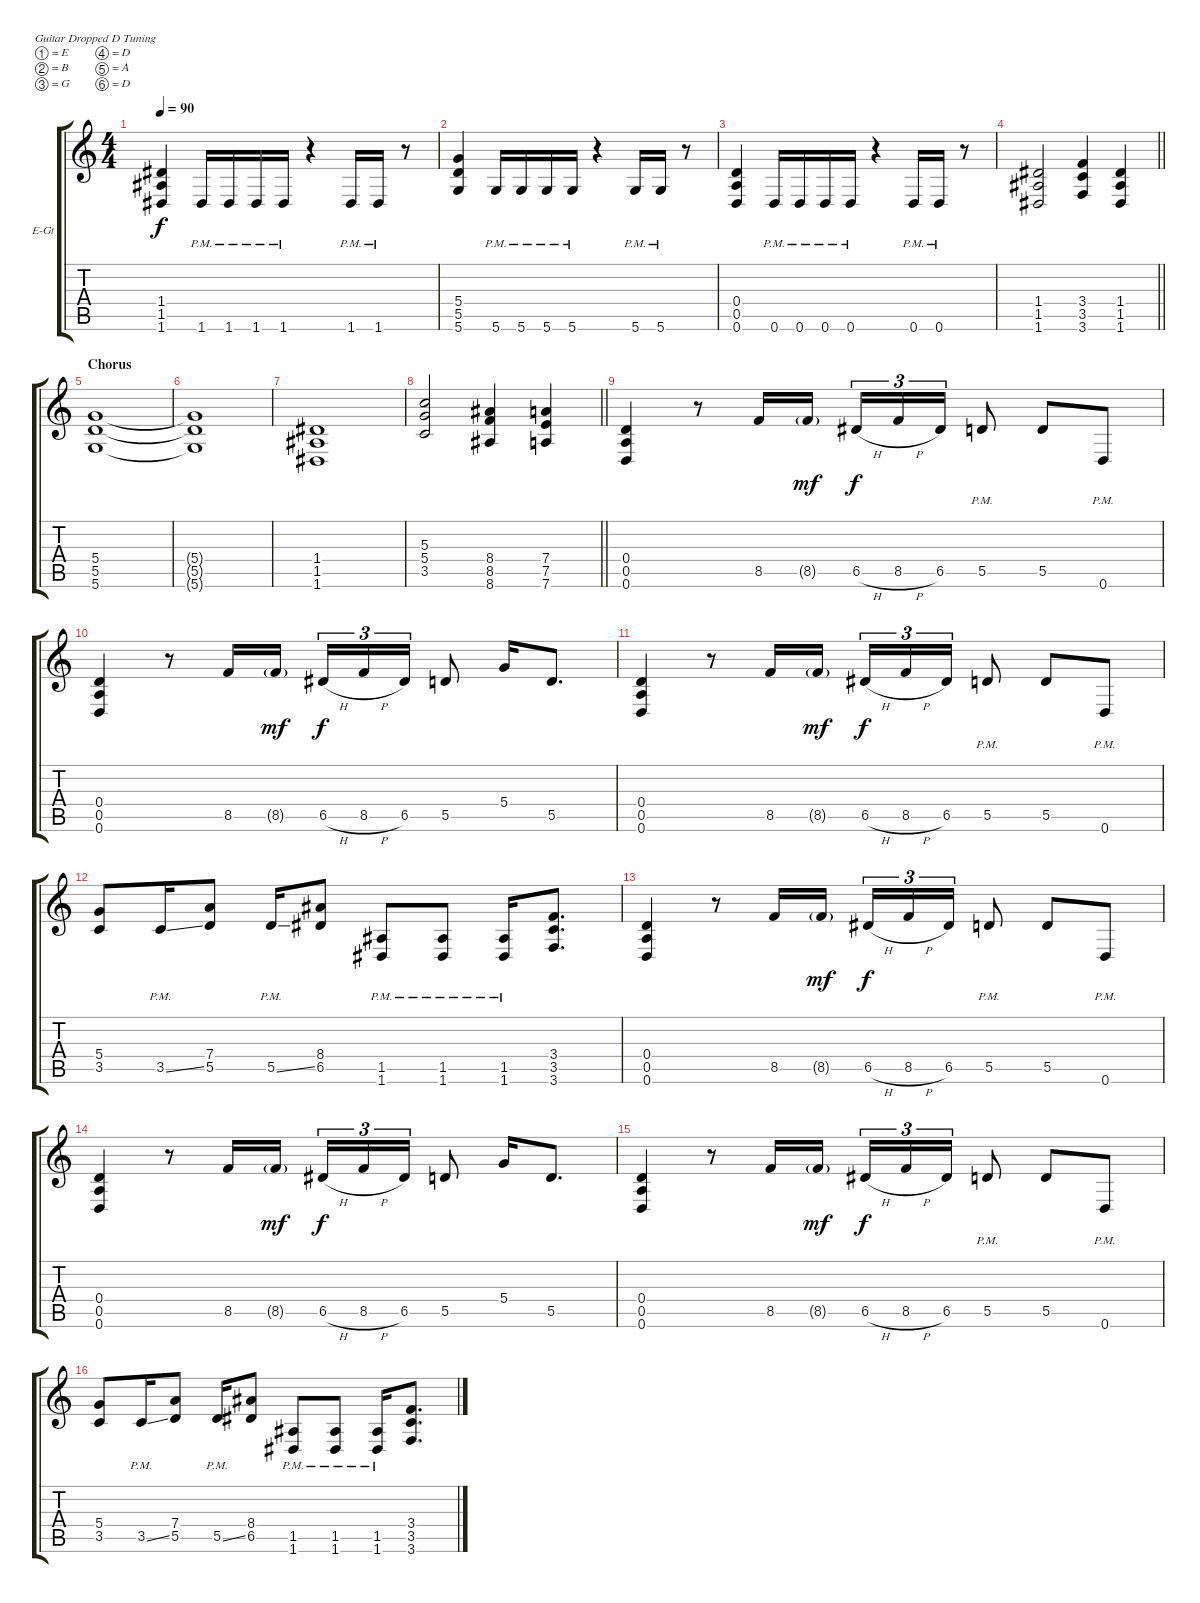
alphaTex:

\bracketExtendMode groupsimilarinstruments
\firstSystemTrackNameOrientation horizontal
\otherSystemsTrackNameOrientation horizontal
\track ("Rythm Left" "E-Gt") {instrument distortionguitar}
\staff {score tabs}
\tuning (E4 B3 G3 D3 A2 D2)
\ts (4 4)
\tempo 90
\clef g2
\ks c
(1.4 1.5 1.6).4{dy f} 1.6{pm}.16 1.6{pm}.16 1.6{pm}.16 1.6{pm}.16 r.4 1.6{pm}.16 1.6{pm}.16 r.8 |
(5.4 5.5 5.6).4 5.6{pm}.16 5.6{pm}.16 5.6{pm}.16 5.6{pm}.16 r.4 5.6{pm}.16 5.6{pm}.16 r.8 |
(0.4 0.5 0.6).4 0.6{pm}.16 0.6{pm}.16 0.6{pm}.16 0.6{pm}.16 r.4 0.6{pm}.16 0.6{pm}.16 r.8 |
\barLineRight lightlight
(1.4 1.5 1.6).2 (3.4 3.5 3.6).4 (1.4 1.5 1.6).4 |
\section ("" "Chorus")
(5.4 5.5 5.6).1 |
(5.4{t} 5.5{t} 5.6{t}).1 |
(1.4 1.5 1.6).1 |
\barLineRight lightlight
(5.3 5.4 3.5).2 (8.4 8.5 8.6).4 (7.4 7.5 7.6).4 |
(0.4 0.5 0.6).4 r.8 8.5.16 8.5{g}.16{dy mf} 6.5{h}.16{tu (3 2) dy f} 8.5{h}.16{tu (3 2)} 6.5.16{tu (3 2)} 5.5{pm}.8 5.5.8 0.6{pm}.8 |
(0.4 0.5 0.6).4 r.8 8.5.16 8.5{g}.16{dy mf} 6.5{h}.16{tu (3 2) dy f} 8.5{h}.16{tu (3 2)} 6.5.16{tu (3 2)} 5.5.8 5.4.16 5.5.8{d} |
(0.4 0.5 0.6).4 r.8 8.5.16 8.5{g}.16{dy mf} 6.5{h}.16{tu (3 2) dy f} 8.5{h}.16{tu (3 2)} 6.5.16{tu (3 2)} 5.5{pm}.8 5.5.8 0.6{pm}.8 |
(5.4 3.5).8 3.5{ss pm}.16 (7.4 5.5).8 5.5{ss pm}.16 (8.4 6.5).8 (1.5{pm} 1.6{pm}).8 (1.5{pm} 1.6{pm}).8 (1.5{pm} 1.6{pm}).16 (3.4 3.5 3.6).8{d} |
(0.4 0.5 0.6).4 r.8 8.5.16 8.5{g}.16{dy mf} 6.5{h}.16{tu (3 2) dy f} 8.5{h}.16{tu (3 2)} 6.5.16{tu (3 2)} 5.5{pm}.8 5.5.8 0.6{pm}.8 |
(0.4 0.5 0.6).4 r.8 8.5.16 8.5{g}.16{dy mf} 6.5{h}.16{tu (3 2) dy f} 8.5{h}.16{tu (3 2)} 6.5.16{tu (3 2)} 5.5.8 5.4.16 5.5.8{d} |
(0.4 0.5 0.6).4 r.8 8.5.16 8.5{g}.16{dy mf} 6.5{h}.16{tu (3 2) dy f} 8.5{h}.16{tu (3 2)} 6.5.16{tu (3 2)} 5.5{pm}.8 5.5.8 0.6{pm}.8 |
(5.4 3.5).8 3.5{ss pm}.16 (7.4 5.5).8 5.5{ss pm}.16 (8.4 6.5).8 (1.5{pm} 1.6{pm}).8 (1.5{pm} 1.6{pm}).8 (1.5{pm} 1.6{pm}).16 (3.4 3.5 3.6).8{d}
